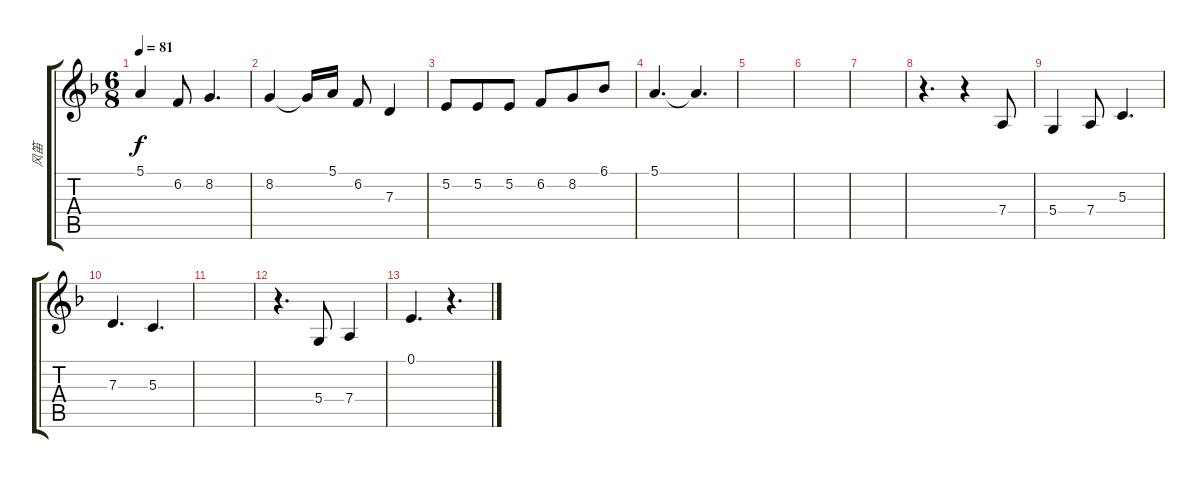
\track ("风笛" "风笛") {instrument flute}
\staff {score tabs}
\tuning (E4 B3 G3 D3 A2 E2) {hide}
\ts (6 8)
\tempo 81
\clef g2
\ks f
5.1.4{dy f} 6.2.8 8.2.4{d} |
8.2.4 8.2{t}.16 5.1.16 6.2.8 7.3.4 |
5.2.8 5.2.8 5.2.8 6.2.8 8.2.8 6.1.8 |
5.1.4{d} 5.1{t}.4{d} |
|
|
|
r.4{d} r.4 7.4.8{instrument flute} |
5.4.4 7.4.8 5.3.4{d} |
7.3.4{d} 5.3.4{d} |
|
r.4{d} 5.4.8 7.4.4 |
0.1.4{d} r.4{d}
